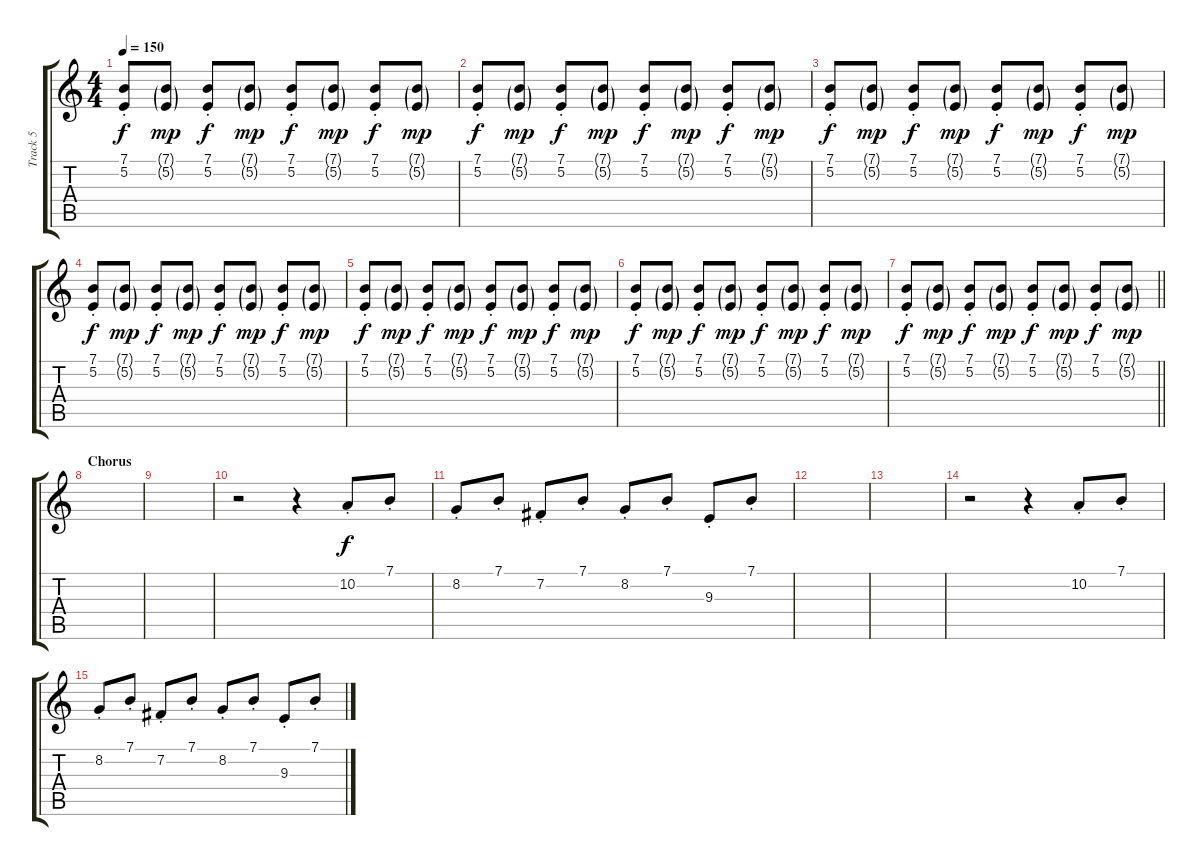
\track ("Track 5" "Track 5") {instrument stringensemble1}
\staff {score tabs}
\tuning (E4 B3 G3 D3 A2 E2) {hide}
\ts (4 4)
\tempo 150
\clef g2
\ks c
(7.1{st} 5.2{st}).8{dy f} (7.1{g} 5.2{g}).8{dy mp} (7.1{st} 5.2{st}).8{dy f} (7.1{g} 5.2{g}).8{dy mp} (7.1{st} 5.2{st}).8{dy f} (7.1{g} 5.2{g}).8{dy mp} (7.1{st} 5.2{st}).8{dy f} (7.1{g} 5.2{g}).8{dy mp} |
(7.1{st} 5.2{st}).8{dy f} (7.1{g} 5.2{g}).8{dy mp} (7.1{st} 5.2{st}).8{dy f} (7.1{g} 5.2{g}).8{dy mp} (7.1{st} 5.2{st}).8{dy f} (7.1{g} 5.2{g}).8{dy mp} (7.1{st} 5.2{st}).8{dy f} (7.1{g} 5.2{g}).8{dy mp} |
(7.1{st} 5.2{st}).8{dy f} (7.1{g} 5.2{g}).8{dy mp} (7.1{st} 5.2{st}).8{dy f} (7.1{g} 5.2{g}).8{dy mp} (7.1{st} 5.2{st}).8{dy f} (7.1{g} 5.2{g}).8{dy mp} (7.1{st} 5.2{st}).8{dy f} (7.1{g} 5.2{g}).8{dy mp} |
(7.1{st} 5.2{st}).8{dy f instrument stringensemble1} (7.1{g} 5.2{g}).8{dy mp} (7.1{st} 5.2{st}).8{dy f} (7.1{g} 5.2{g}).8{dy mp} (7.1{st} 5.2{st}).8{dy f} (7.1{g} 5.2{g}).8{dy mp} (7.1{st} 5.2{st}).8{dy f} (7.1{g} 5.2{g}).8{dy mp} |
(7.1{st} 5.2{st}).8{dy f} (7.1{g} 5.2{g}).8{dy mp} (7.1{st} 5.2{st}).8{dy f} (7.1{g} 5.2{g}).8{dy mp} (7.1{st} 5.2{st}).8{dy f} (7.1{g} 5.2{g}).8{dy mp} (7.1{st} 5.2{st}).8{dy f} (7.1{g} 5.2{g}).8{dy mp} |
(7.1{st} 5.2{st}).8{dy f} (7.1{g} 5.2{g}).8{dy mp} (7.1{st} 5.2{st}).8{dy f} (7.1{g} 5.2{g}).8{dy mp} (7.1{st} 5.2{st}).8{dy f} (7.1{g} 5.2{g}).8{dy mp} (7.1{st} 5.2{st}).8{dy f} (7.1{g} 5.2{g}).8{dy mp} |
\barLineRight lightlight
(7.1{st} 5.2{st}).8{dy f} (7.1{g} 5.2{g}).8{dy mp} (7.1{st} 5.2{st}).8{dy f} (7.1{g} 5.2{g}).8{dy mp} (7.1{st} 5.2{st}).8{dy f} (7.1{g} 5.2{g}).8{dy mp} (7.1{st} 5.2{st}).8{dy f} (7.1{g} 5.2{g}).8{dy mp} |
\section ("" "Chorus")
|
|
r.2 r.4 10.2{st}.8{dy f} 7.1{st}.8 |
8.2{st}.8 7.1{st}.8 7.2{st}.8 7.1{st}.8 8.2{st}.8 7.1{st}.8 9.3{st}.8 7.1{st}.8 |
|
|
r.2 r.4 10.2{st}.8 7.1{st}.8 |
8.2{st}.8 7.1{st}.8 7.2{st}.8 7.1{st}.8 8.2{st}.8 7.1{st}.8 9.3{st}.8 7.1{st}.8
